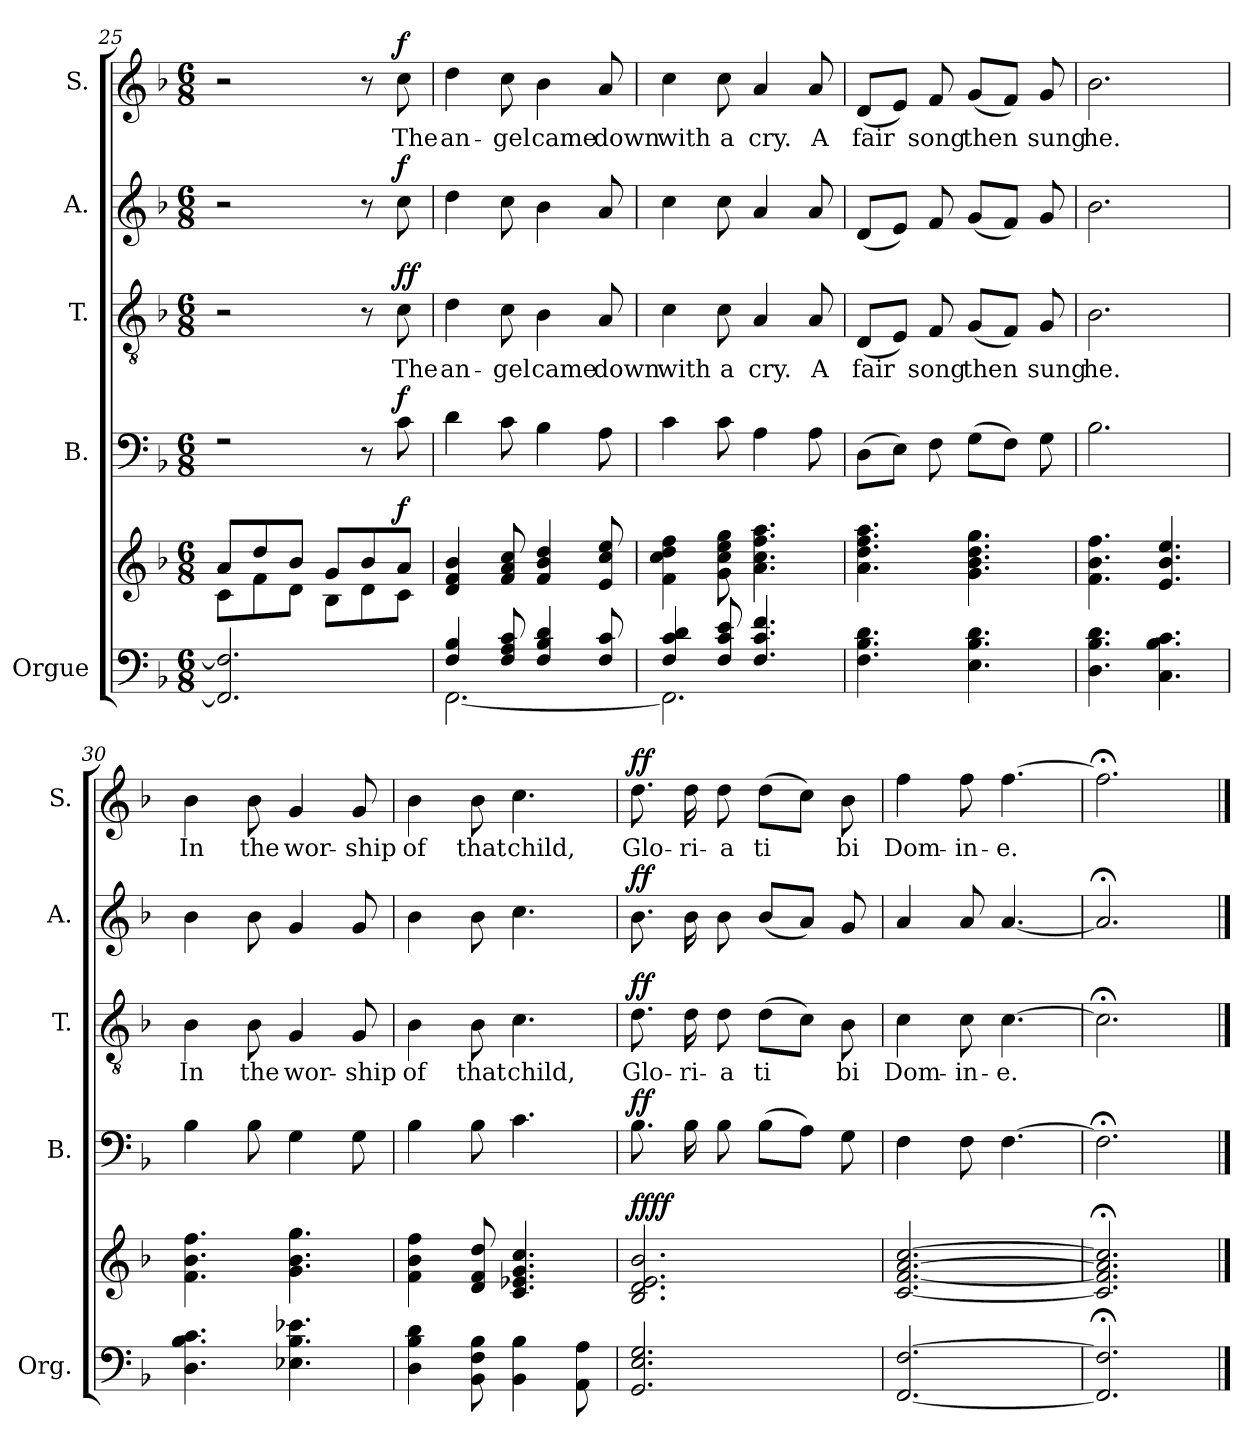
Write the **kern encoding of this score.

**kern	**kern	**dynam	**kern	**dynam	**kern	**text	**dynam	**kern	**dynam	**kern	**text	**dynam
*part5	*part5	*part5	*part4	*part4	*part3	*part3	*part3	*part2	*part2	*part1	*part1	*part1
*staff6	*staff5	*staff5/6	*staff4	*staff4	*staff3	*staff3	*staff3	*staff2	*staff2	*staff1	*staff1	*staff1
*I"Orgue	*	*	*I"B.	*	*I"T.	*	*	*I"A.	*	*I"S.	*	*
*I'Org.	*	*	*I'B.	*	*I'T.	*	*	*I'A.	*	*I'S.	*	*
*clefF4	*clefG2	*	*clefF4	*	*clefGv2	*	*	*clefG2	*	*clefG2	*	*
*k[b-]	*k[b-]	*	*k[b-]	*	*k[b-]	*	*	*k[b-]	*	*k[b-]	*	*
*M6/8	*M6/8	*	*M6/8	*	*M6/8	*	*	*M6/8	*	*M6/8	*	*
=25	=25	=25	=25	=25	=25	=25	=25	=25	=25	=25	=25	=25
*	*^	*	*	*	*	*	*	*	*	*	*	*
2.FF/] 2.F/]	8a/L	8c\L	.	2rF	.	2r	.	.	2r	.	2r	.	.
.	8dd/	8f\	.	.	.	.	.	.	.	.	.	.	.
.	8b-/J	8d\J	.	.	.	.	.	.	.	.	.	.	.
.	8g/L	8B-\L	.	.	.	.	.	.	.	.	.	.	.
.	8b-/	8d\	.	8r	.	8r	.	.	8r	.	8r	.	.
!	!	!	!LO:DY:a	!	!LO:DY:a	!	!LO:LY:b	!LO:DY:a	!	!	!	!LO:LY:b	!
!	!	!	!	!	!	!	!	!LO:DY:n=1:a	!	!LO:DY:a	!	!	!LO:DY:a
.	8a/J	8c\J	f	8c\	f	8c\	The	f f	8cc\	f	8cc\	The	f
=26	=26	=26	=26	=26	=26	=26	=26	=26	=26	=26	=26	=26	=26
*^	*	*	*	*	*	*	*	*	*	*	*	*	*
!	!	!	!	!	!	!	!	!LO:LY:b	!	!	!	!	!LO:LY:b	!
*	*	*v	*v	*	*	*	*	*	*	*	*	*	*	*
4F/ 4B-/	[2.FF\	4d/ 4f/ 4b-/	.	4d\	.	4d\	an-	.	4dd\	.	4dd\	an-	.
!	!	!	!	!	!	!	!LO:LY:b	!	!	!	!	!LO:LY:b	!
8F/ 8A/ 8c/	.	8f/ 8a/ 8cc/	.	8c\	.	8c\	-gel	.	8cc\	.	8cc\	-gel	.
!	!	!	!	!	!	!	!LO:LY:b	!	!	!	!	!LO:LY:b	!
4F/ 4B-/ 4d/	.	4f/ 4b-/ 4dd/	.	4B-\	.	4B-\	came	.	4b-\	.	4b-\	came	.
!	!	!	!	!	!	!	!LO:LY:b	!	!	!	!	!LO:LY:b	!
8F/ 8c/	.	8e/ 8cc/ 8ee/	.	8A\	.	8A/	down	.	8a/	.	8a/	down	.
=27	=27	=27	=27	=27	=27	=27	=27	=27	=27	=27	=27	=27	=27
!	!	!	!	!	!	!	!LO:LY:b	!	!	!	!	!LO:LY:b	!
4F/ 4c/ 4d/	2.FF\]	4f\ 4cc\ 4dd\ 4ff\	.	4c\	.	4c\	with	.	4cc\	.	4cc\	with	.
!	!	!	!	!	!	!	!LO:LY:b	!	!	!	!	!LO:LY:b	!
8F/ 8c/ 8e/	.	8g\ 8cc\ 8ee\ 8gg\	.	8c\	.	8c\	a	.	8cc\	.	8cc\	a	.
!	!	!	!	!	!	!	!LO:LY:b	!	!	!	!	!LO:LY:b	!
4.F/ 4.c/ 4.f/	.	4.a\ 4.cc\ 4.ff\ 4.aa\	.	4A\	.	4A/	cry.	.	4a/	.	4a/	cry.	.
!	!	!	!	!	!	!	!LO:LY:b	!	!	!	!	!LO:LY:b	!
.	.	.	.	8A\	.	8A/	A	.	8a/	.	8a/	A	.
*v	*v	*	*	*	*	*	*	*	*	*	*	*	*
=28	=28	=28	=28	=28	=28	=28	=28	=28	=28	=28	=28	=28
!	!	!	!	!	!	!LO:LY:b	!	!	!	!	!LO:LY:b	!
4.F\ 4.B-\ 4.d\	4.a\ 4.dd\ 4.ff\ 4.aa\	.	(8D\L	.	(8D/L	fair	.	(8d/L	.	(8d/L	fair	.
.	.	.	8E\J)	.	8E/J)	.	.	8e/J)	.	8e/J)	.	.
!	!	!	!	!	!	!LO:LY:b	!	!	!	!	!LO:LY:b	!
.	.	.	8F\	.	8F/	song	.	8f/	.	8f/	song	.
!	!	!	!	!	!	!LO:LY:b	!	!	!	!	!LO:LY:b	!
4.E\ 4.B-\ 4.d\	4.g\ 4.b-\ 4.dd\ 4.gg\	.	(8G\L	.	(8G/L	then	.	(8g/L	.	(8g/L	then	.
.	.	.	8F\J)	.	8F/J)	.	.	8f/J)	.	8f/J)	.	.
!	!	!	!	!	!	!LO:LY:b	!	!	!	!	!LO:LY:b	!
.	.	.	8G\	.	8G/	sung	.	8g/	.	8g/	sung	.
=29	=29	=29	=29	=29	=29	=29	=29	=29	=29	=29	=29	=29
!	!	!	!	!	!	!LO:LY:b	!	!	!	!	!LO:LY:b	!
4.D\ 4.B-\ 4.d\	4.f\ 4.b-\ 4.ff\	.	2.B-\	.	2.B-\	he.	.	2.b-\	.	2.b-\	he.	.
4.C\ 4.B-\ 4.c\	4.e/ 4.b-/ 4.ee/	.	.	.	.	.	.	.	.	.	.	.
!!LO:LB:g=z
=30	=30	=30	=30	=30	=30	=30	=30	=30	=30	=30	=30	=30
!	!	!	!	!	!	!LO:LY:b	!	!	!	!	!LO:LY:b	!
4.D\ 4.B-\ 4.c\	4.f\ 4.b-\ 4.ff\	.	4B-\	.	4B-\	In	.	4b-\	.	4b-\	In	.
!	!	!	!	!	!	!LO:LY:b	!	!	!	!	!LO:LY:b	!
.	.	.	8B-\	.	8B-\	the	.	8b-\	.	8b-\	the	.
!	!	!	!	!	!	!LO:LY:b	!	!	!	!	!LO:LY:b	!
4.E-X\ 4.B-\ 4.e-X\	4.g\ 4.b-\ 4.gg\	.	4G\	.	4G/	wor-	.	4g/	.	4g/	wor-	.
!	!	!	!	!	!	!LO:LY:b	!	!	!	!	!LO:LY:b	!
.	.	.	8G\	.	8G/	-ship	.	8g/	.	8g/	-ship	.
=31	=31	=31	=31	=31	=31	=31	=31	=31	=31	=31	=31	=31
!	!	!	!	!	!	!LO:LY:b	!	!	!	!	!LO:LY:b	!
4D\ 4B-\ 4d\	4f\ 4b-\ 4ff\	.	4B-\	.	4B-\	of	.	4b-\	.	4b-\	of	.
!	!	!	!	!	!	!LO:LY:b	!	!	!	!	!LO:LY:b	!
8BB-\ 8F\ 8B-\	8d/ 8f/ 8dd/	.	8B-\	.	8B-\	that	.	8b-\	.	8b-\	that	.
!	!	!	!	!	!	!LO:LY:b	!	!	!	!	!LO:LY:b	!
4BB-\ 4B-\	4.c/ 4.e-X/ 4.g/ 4.cc/	.	4.c\	.	4.c\	child,	.	4.cc\	.	4.cc\	child,	.
8AA\ 8A\	.	.	.	.	.	.	.	.	.	.	.	.
=32	=32	=32	=32	=32	=32	=32	=32	=32	=32	=32	=32	=32
!	!	!LO:DY:b=2	!	!	!	!LO:LY:b	!	!	!	!	!LO:LY:b	!
!	!	!LO:DY:n=1:a	!	!LO:DY:a	!	!	!LO:DY:a	!	!LO:DY:a	!	!	!LO:DY:a
2.GG/ 2.E/ 2.G/	2.B-/ 2.d/ 2.e/ 2.b-/	ff ff	8.B-\	ff	8.d\	Glo-	ff	8.b-\	ff	8.dd\	Glo-	ff
!	!	!	!	!	!	!LO:LY:b	!	!	!	!	!LO:LY:b	!
.	.	.	16B-\	.	16d\	-ri-	.	16b-\	.	16dd\	-ri-	.
!	!	!	!	!	!	!LO:LY:b	!	!	!	!	!LO:LY:b	!
.	.	.	8B-\	.	8d\	-a	.	8b-\	.	8dd\	-a	.
!	!	!	!	!	!	!LO:LY:b	!	!	!	!	!LO:LY:b	!
.	.	.	(8B-\L	.	(8d\L	ti	.	(8b-/L	.	(8dd\L	ti	.
.	.	.	8A\J)	.	8c\J)	.	.	8a/J)	.	8cc\J)	.	.
!	!	!	!	!	!	!LO:LY:b	!	!	!	!	!LO:LY:b	!
.	.	.	8G\	.	8B-\	bi	.	8g/	.	8b-\	bi	.
=33	=33	=33	=33	=33	=33	=33	=33	=33	=33	=33	=33	=33
!	!	!	!	!	!	!LO:LY:b	!	!	!	!	!LO:LY:b	!
[2.FF/ [2.F/	[2.c/ [2.f/ [2.a/ [2.cc/	.	4F\	.	4c\	Dom-	.	4a/	.	4ff\	Dom-	.
!	!	!	!	!	!	!LO:LY:b	!	!	!	!	!LO:LY:b	!
.	.	.	8F\	.	8c\	-in-	.	8a/	.	8ff\	-in-	.
!	!	!	!	!	!	!LO:LY:b	!	!	!	!	!LO:LY:b	!
.	.	.	[4.F\	.	[4.c\	-e.	.	[4.a/	.	[4.ff\	-e.	.
=34	=34	=34	=34	=34	=34	=34	=34	=34	=34	=34	=34	=34
2.FF/];< 2.F/];<	2.c/];< 2.f/];< 2.a/];< 2.cc/];<	.	2.F;<\]	.	2.c;<\]	.	.	2.a;</]	.	2.ff;<\]	.	.
==	==	==	==	==	==	==	==	==	==	==	==	==
*-	*-	*-	*-	*-	*-	*-	*-	*-	*-	*-	*-	*-
